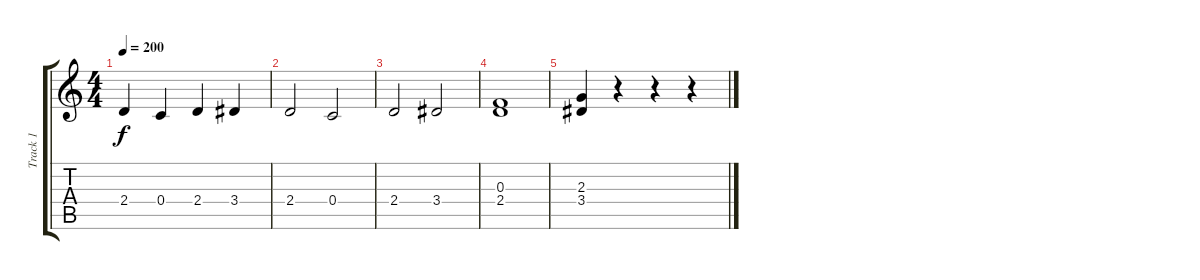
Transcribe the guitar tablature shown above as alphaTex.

\track ("Track 1" "Track 1") {instrument overdrivenguitar}
\staff {score tabs}
\tuning (D4 A3 F3 C3 G2 C2) {hide}
\ts (4 4)
\tempo 200
\clef g2
\ks c
2.4.4{dy f} 0.4.4 2.4.4 3.4.4 |
2.4.2 0.4.2 |
2.4.2 3.4.2 |
(0.3 2.4).1 |
(2.3 3.4).4 r.4 r.4 r.4
